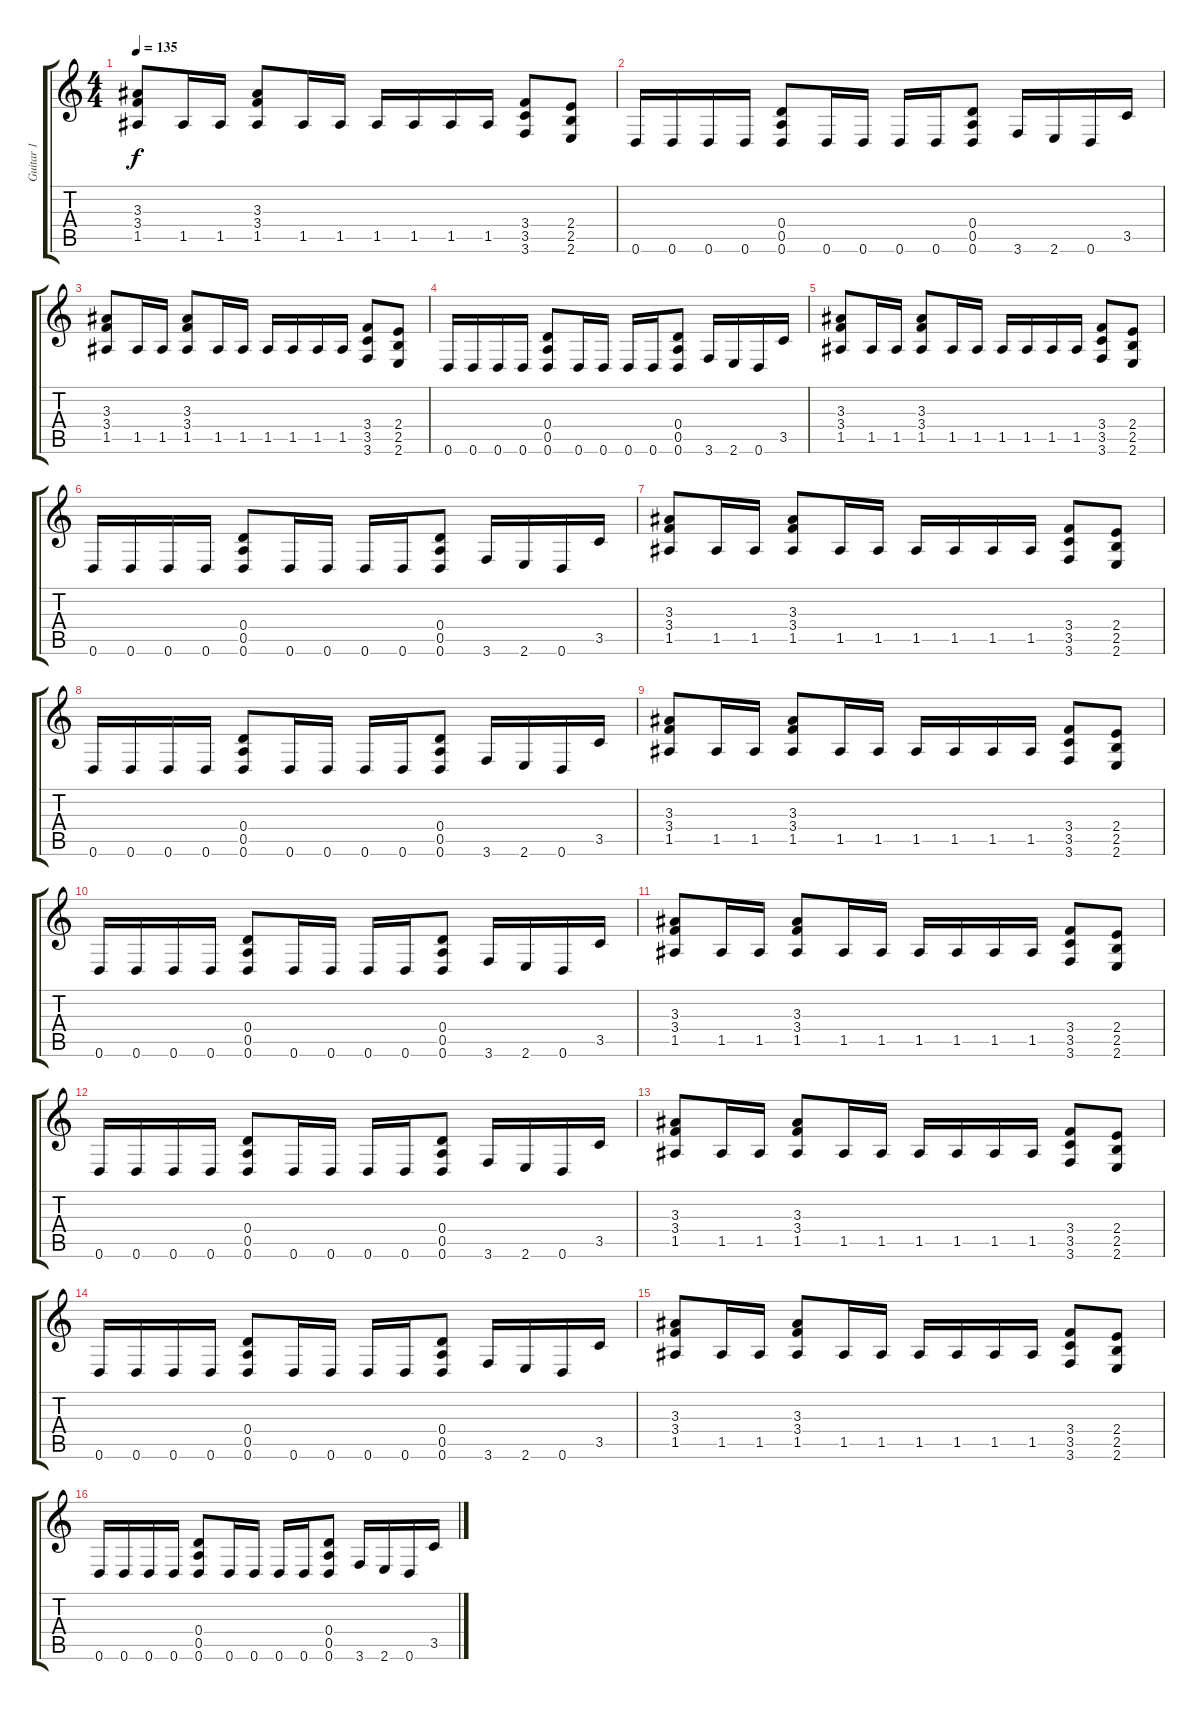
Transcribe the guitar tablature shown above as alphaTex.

\track ("Guitar 1" "Guitar 1") {instrument distortionguitar}
\staff {score tabs}
\tuning (E4 B3 G3 D3 A2 D2) {hide}
\ts (4 4)
\tempo 135
\clef g2
\ks c
(3.3 3.4 1.5).8{dy f} 1.5.16 1.5.16 (3.3 3.4 1.5).8 1.5.16 1.5.16 1.5.16 1.5.16 1.5.16 1.5.16 (3.4 3.5 3.6).8 (2.4 2.5 2.6).8 |
0.6.16 0.6.16 0.6.16 0.6.16 (0.4 0.5 0.6).8 0.6.16 0.6.16 0.6.16 0.6.16 (0.4 0.5 0.6).8 3.6.16 2.6.16 0.6.16 3.5.16 |
(3.3 3.4 1.5).8 1.5.16 1.5.16 (3.3 3.4 1.5).8 1.5.16 1.5.16 1.5.16 1.5.16 1.5.16 1.5.16 (3.4 3.5 3.6).8 (2.4 2.5 2.6).8 |
0.6.16 0.6.16 0.6.16 0.6.16 (0.4 0.5 0.6).8 0.6.16 0.6.16 0.6.16 0.6.16 (0.4 0.5 0.6).8 3.6.16 2.6.16 0.6.16 3.5.16 |
(3.3 3.4 1.5).8 1.5.16 1.5.16 (3.3 3.4 1.5).8 1.5.16 1.5.16 1.5.16 1.5.16 1.5.16 1.5.16 (3.4 3.5 3.6).8 (2.4 2.5 2.6).8 |
0.6.16 0.6.16 0.6.16 0.6.16 (0.4 0.5 0.6).8 0.6.16 0.6.16 0.6.16 0.6.16 (0.4 0.5 0.6).8 3.6.16 2.6.16 0.6.16 3.5.16 |
(3.3 3.4 1.5).8 1.5.16 1.5.16 (3.3 3.4 1.5).8 1.5.16 1.5.16 1.5.16 1.5.16 1.5.16 1.5.16 (3.4 3.5 3.6).8 (2.4 2.5 2.6).8 |
0.6.16 0.6.16 0.6.16 0.6.16 (0.4 0.5 0.6).8 0.6.16 0.6.16 0.6.16 0.6.16 (0.4 0.5 0.6).8 3.6.16 2.6.16 0.6.16 3.5.16 |
(3.3 3.4 1.5).8 1.5.16 1.5.16 (3.3 3.4 1.5).8 1.5.16 1.5.16 1.5.16 1.5.16 1.5.16 1.5.16 (3.4 3.5 3.6).8 (2.4 2.5 2.6).8 |
0.6.16 0.6.16 0.6.16 0.6.16 (0.4 0.5 0.6).8 0.6.16 0.6.16 0.6.16 0.6.16 (0.4 0.5 0.6).8 3.6.16 2.6.16 0.6.16 3.5.16 |
(3.3 3.4 1.5).8 1.5.16 1.5.16 (3.3 3.4 1.5).8 1.5.16 1.5.16 1.5.16 1.5.16 1.5.16 1.5.16 (3.4 3.5 3.6).8 (2.4 2.5 2.6).8 |
0.6.16 0.6.16 0.6.16 0.6.16 (0.4 0.5 0.6).8 0.6.16 0.6.16 0.6.16 0.6.16 (0.4 0.5 0.6).8 3.6.16 2.6.16 0.6.16 3.5.16 |
(3.3 3.4 1.5).8 1.5.16 1.5.16 (3.3 3.4 1.5).8 1.5.16 1.5.16 1.5.16 1.5.16 1.5.16 1.5.16 (3.4 3.5 3.6).8 (2.4 2.5 2.6).8 |
0.6.16 0.6.16 0.6.16 0.6.16 (0.4 0.5 0.6).8 0.6.16 0.6.16 0.6.16 0.6.16 (0.4 0.5 0.6).8 3.6.16 2.6.16 0.6.16 3.5.16 |
(3.3 3.4 1.5).8 1.5.16 1.5.16 (3.3 3.4 1.5).8 1.5.16 1.5.16 1.5.16 1.5.16 1.5.16 1.5.16 (3.4 3.5 3.6).8 (2.4 2.5 2.6).8 |
0.6.16 0.6.16 0.6.16 0.6.16 (0.4 0.5 0.6).8 0.6.16 0.6.16 0.6.16 0.6.16 (0.4 0.5 0.6).8 3.6.16 2.6.16 0.6.16 3.5.16
